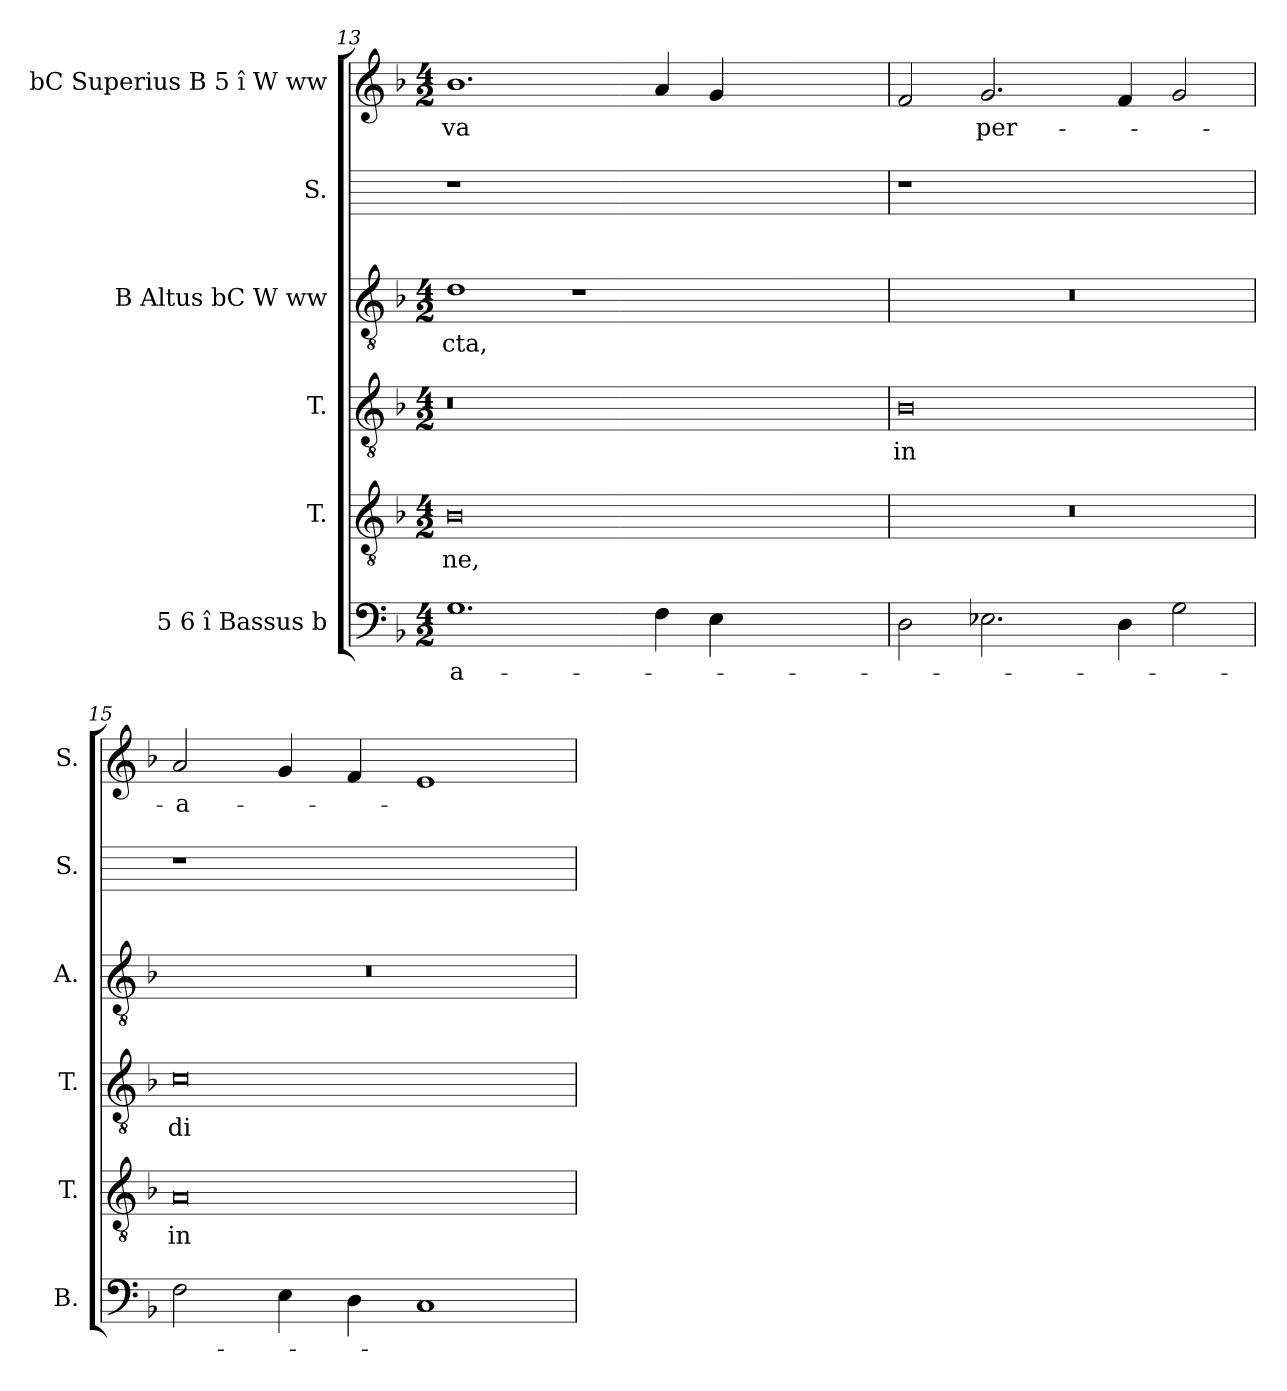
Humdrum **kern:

**kern	**text	**kern	**text	**kern	**text	**kern	**text	**kern	**kern	**text
*part6	*part6	*part5	*part5	*part4	*part4	*part3	*part3	*part2	*part1	*part1
*staff6	*staff6	*staff5	*staff5	*staff4	*staff4	*staff3	*staff3	*staff2	*staff1	*staff1
*I"5  6  î  Bassus  b	*	*I"T.	*	*I"T.	*	*I"B  Altus  bC  W  ww	*	*I"S.	*I"bC  Superius  B  5 î W  ww	*
*I'B.	*	*I'T.	*	*I'T.	*	*I'A.	*	*I'S.	*I'S.	*
*clefF4	*	*clefGv2	*	*clefGv2	*	*clefGv2	*	*	*clefG2	*
*k[b-]	*	*k[b-]	*	*k[b-]	*	*k[b-]	*	*	*k[b-]	*
*F:	*	*F:	*	*F:	*	*F:	*	*	*F:	*
*M4/2	*	*M4/2	*	*M4/2	*	*M4/2	*	*	*M4/2	*
=13	=13	=13	=13	=13	=13	=13	=13	=13	=13	=13
!	!LO:LY:b:rj	!	!LO:LY:b:cj	!	!	!	!LO:LY:b:cj	!	!	!LO:LY:b:cj
1.G	-a-	0B-	-ne,	0r	.	1d	-cta,	1r	1.b-	-va
!	!	!	!	!	!	!LO:N:vis=1	!	!	!	!
.	.	.	.	.	.	0r	.	0ryy	.	.
4F\	.	.	.	.	.	.	.	.	4a/	.
4E\	.	.	.	.	.	.	.	.	4g/	.
1ryy	.	1ryy	.	1ryy	.	.	.	.	1ryy	.
=14	=14	=14	=14	=14	=14	=14	=14	=14	=14	=14
!	!	!	!	!	!LO:LY:b:cj	!	!	!	!	!
2D\	.	0r	.	0B-	in	0r	.	1r	2f/	.
!	!	!	!	!	!	!	!	!	!	!LO:LY:b
2.E-X\	.	.	.	.	.	.	.	.	2.g/	per-
.	.	.	.	.	.	.	.	1ryy	.	.
4D\	.	.	.	.	.	.	.	.	4f/	.
2G\	.	.	.	.	.	.	.	.	2g/	.
!!LO:LB:g=z
=15	=15	=15	=15	=15	=15	=15	=15	=15	=15	=15
!	!	!	!LO:LY:b:cj	!	!LO:LY:b:rj	!	!	!	!	!LO:LY:b:cj
2F\	.	0A	in	0c	di-	0r	.	1r	2a/	-a-
4E\	.	.	.	.	.	.	.	.	4g/	.
4D\	.	.	.	.	.	.	.	.	4f/	.
1C	.	.	.	.	.	.	.	1ryy	1e	.
=	=	=	=	=	=	=	=	=	=	=
*-	*-	*-	*-	*-	*-	*-	*-	*-	*-	*-
